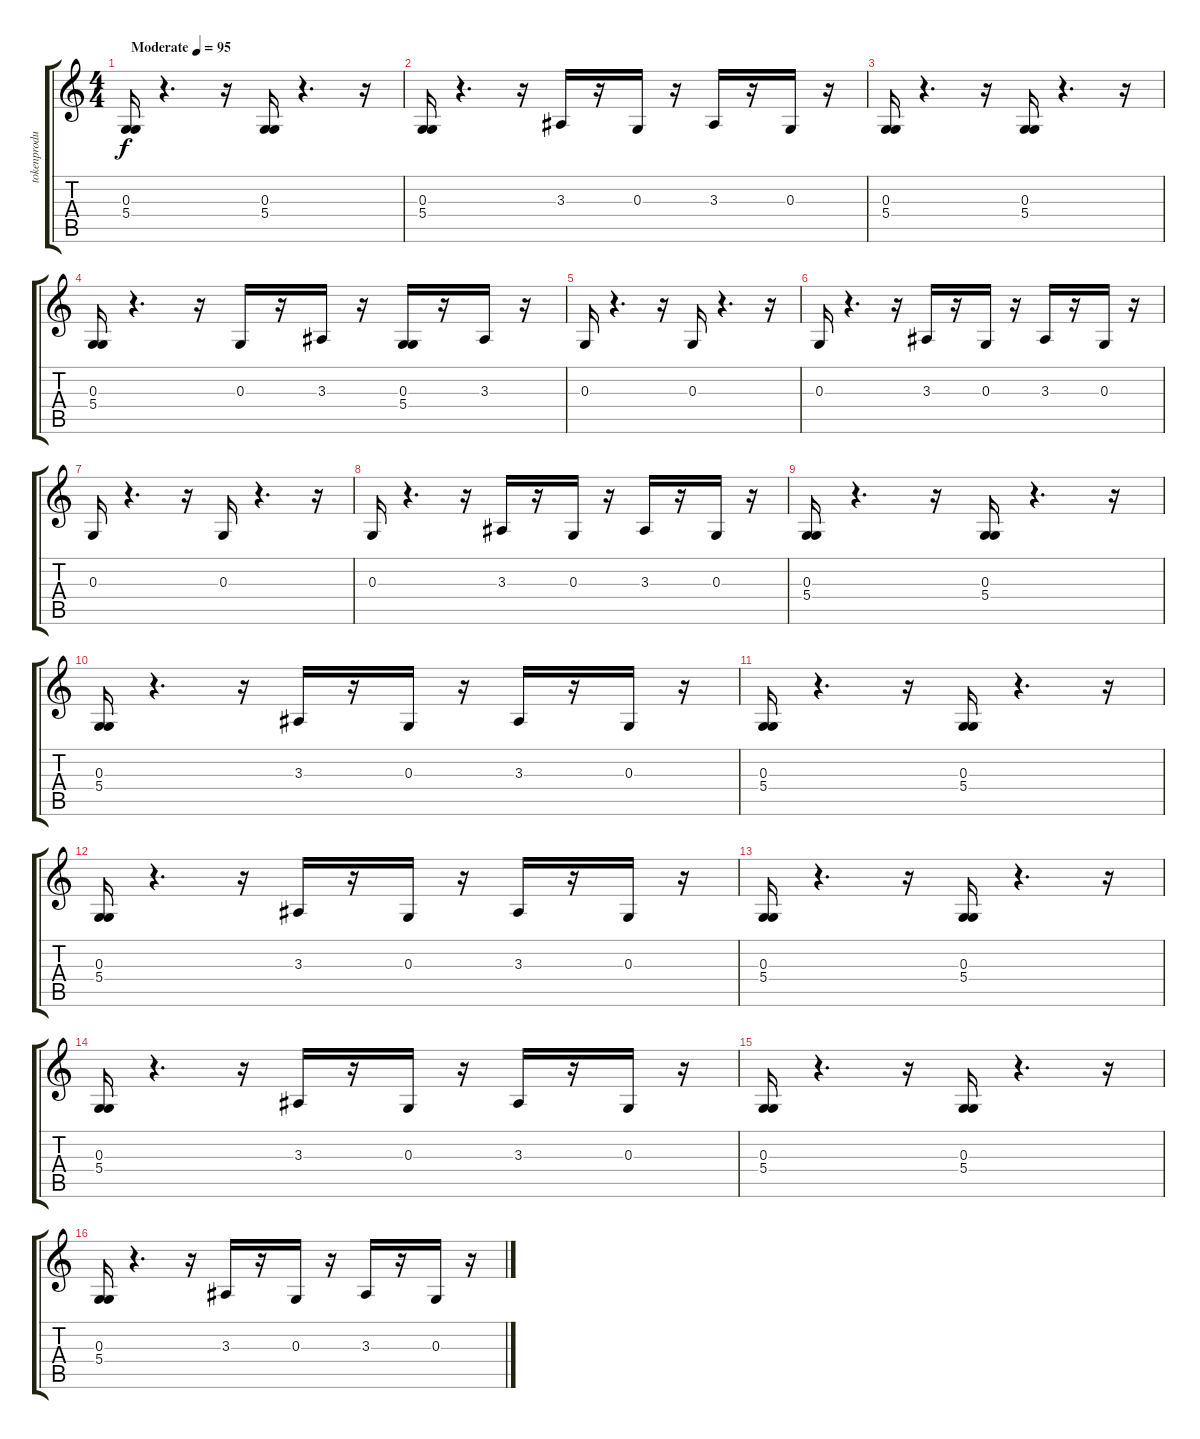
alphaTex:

\track ("" "tokenprodu") {instrument tuba}
\staff {score tabs}
\tuning (E4 B3 G3 D3 A2 E2) {hide}
\ts (4 4)
\tempo (95 "Moderate")
\clef g2
\ks c
(0.3 5.4).16{dy f instrument tuba} r.4{d} r.16 (0.3 5.4).16 r.4{d} r.16 |
(0.3 5.4).16 r.4{d} r.16 3.3.16 r.16 0.3.16 r.16 3.3.16 r.16 0.3.16 r.16 |
(0.3 5.4).16 r.4{d} r.16 (0.3 5.4).16 r.4{d} r.16 |
(0.3 5.4).16 r.4{d} r.16 0.3.16 r.16 3.3.16 r.16 (0.3 5.4).16 r.16 3.3.16 r.16 |
0.3.16 r.4{d} r.16 0.3.16 r.4{d} r.16 |
0.3.16 r.4{d} r.16 3.3.16 r.16 0.3.16 r.16 3.3.16 r.16 0.3.16 r.16 |
0.3.16 r.4{d} r.16 0.3.16 r.4{d} r.16 |
0.3.16 r.4{d} r.16 3.3.16 r.16 0.3.16 r.16 3.3.16 r.16 0.3.16 r.16 |
(0.3 5.4).16 r.4{d} r.16 (0.3 5.4).16 r.4{d} r.16 |
(0.3 5.4).16 r.4{d} r.16 3.3.16 r.16 0.3.16 r.16 3.3.16 r.16 0.3.16 r.16 |
(0.3 5.4).16 r.4{d} r.16 (0.3 5.4).16 r.4{d} r.16 |
(0.3 5.4).16 r.4{d} r.16 3.3.16 r.16 0.3.16 r.16 3.3.16 r.16 0.3.16 r.16 |
(0.3 5.4).16 r.4{d} r.16 (0.3 5.4).16 r.4{d} r.16 |
(0.3 5.4).16 r.4{d} r.16 3.3.16 r.16 0.3.16 r.16 3.3.16 r.16 0.3.16 r.16 |
(0.3 5.4).16 r.4{d} r.16 (0.3 5.4).16 r.4{d} r.16 |
(0.3 5.4).16 r.4{d} r.16 3.3.16 r.16 0.3.16 r.16 3.3.16 r.16 0.3.16 r.16
